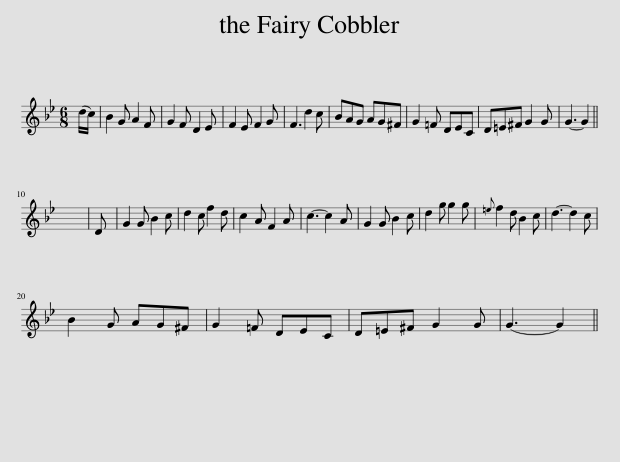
X:1
L:1/8
M:6/8
I:linebreak $
K:Gmin
V:1 treble
V:1
 (d/c/) | B2 G A2 F | G2 F D2 E | F2 E F2 G | F3 d2 c | %5
 BAG AG^F | G2 =F DEC | D=E^F G2 G | G3- G2 ||$ x6 | %10
 D | G2 G B2 c | d2 c f2 d | c2 A F2 A | c3- c2 A | %15
 G2 G B2 c | d2 g g2 g |{=e} f2 d B2 c | d3- d2 c |$ B2 G AG^F | %20
 G2 =F DEC | D=E^F G2 G | G3- G2 || %23
